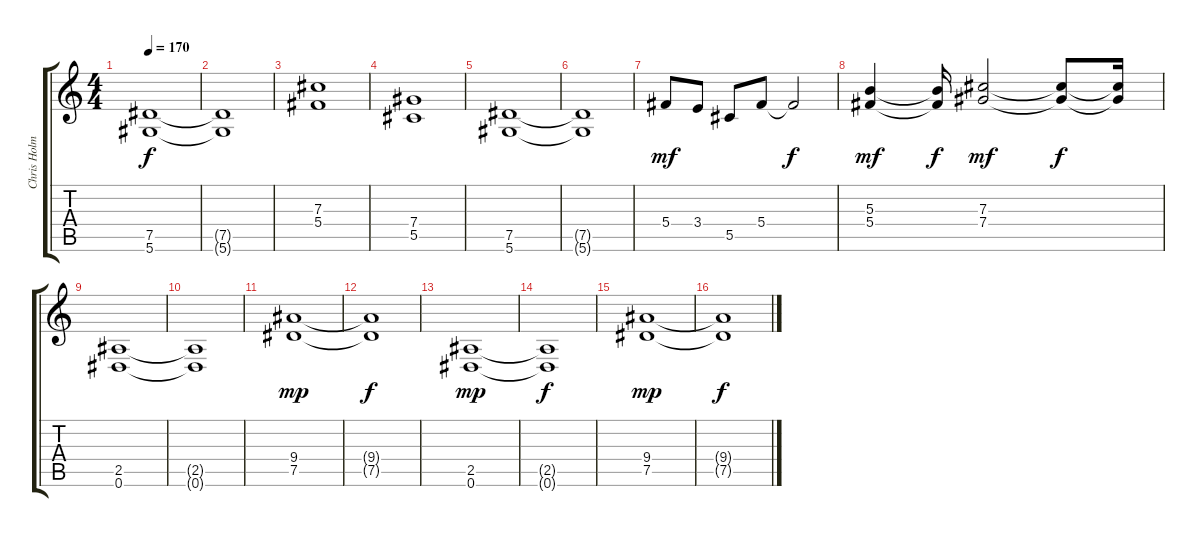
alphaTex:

\track ("Chris Holmes" "Chris Holm") {instrument distortionguitar}
\staff {score tabs}
\tuning (Eb4 Bb3 Gb3 Db3 Ab2 Eb2) {hide}
\ts (4 4)
\tempo 170
\clef g2
\ks c
(7.5 5.6).1{dy f} |
(7.5{t} 5.6{t}).1 |
(7.3 5.4).1 |
(7.4 5.5).1 |
(7.5 5.6).1 |
(7.5{t} 5.6{t}).1 |
5.4.8{dy mf} 3.4.8 5.5.8 5.4.8 5.4{t}.2{dy f} |
(5.3 5.4).4{dy mf} (5.3{t} 5.4{t}).16{dy f} (7.3 7.4).2{dy mf} (7.3{t} 7.4{t}).8{dy f} (7.3{t} 7.4{t}).16 |
(2.5 0.6).1 |
(2.5{t} 0.6{t}).1 |
(9.4 7.5).1{dy mp} |
(9.4{t} 7.5{t}).1{dy f} |
(2.5 0.6).1{dy mp} |
(2.5{t} 0.6{t}).1{dy f} |
(9.4 7.5).1{dy mp} |
(9.4{t} 7.5{t}).1{dy f}
